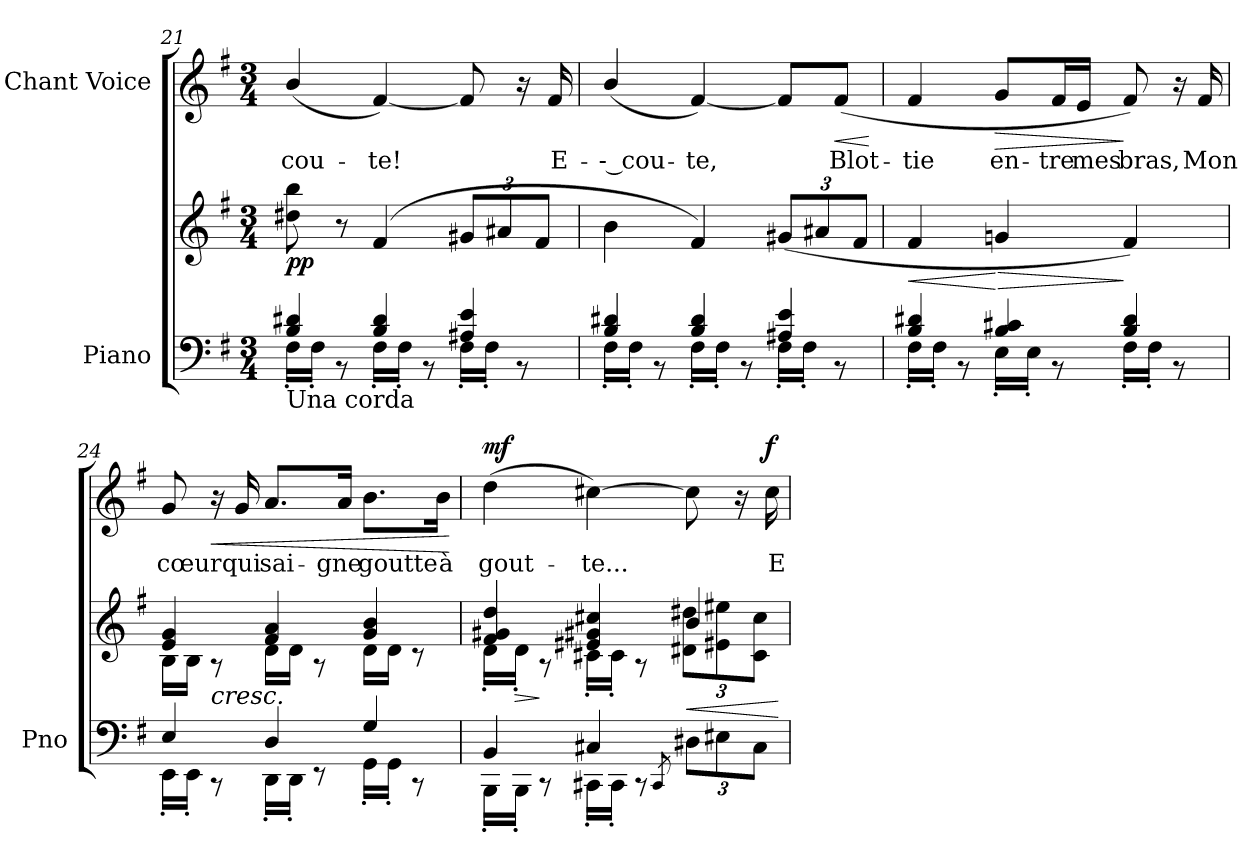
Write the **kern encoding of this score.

**kern	**kern	**dynam	**kern	**text	**dynam
*part2	*part2	*part2	*part1	*part1	*part1
*staff3	*staff2	*staff2/3	*staff1	*staff1	*staff1
*I"Piano	*	*	*I"Chant Voice	*	*
*I'Pno	*	*	*	*	*
*clefF4	*clefG2	*	*clefG2	*	*
*k[f#]	*k[f#]	*	*k[f#]	*	*
*M3/4	*M3/4	*	*M3/4	*	*
=21	=21	=21	=21	=21	=21
*^	*	*	*	*	*
!LO:TX:b:t=Una corda	!	!	!	!	!	!
!	!	!	!LO:DY:b	!	!	!
4B/ 4d#X/	16F#'\LL	8dd#X\ 8bb\	pp	(4b/	-cou-	.
.	16F#'\JJ	.	.	.	.	.
.	8r	8r	.	.	.	.
4B/ 4d#/	16F#'\LL	(>4f#/	.	[4f#/)	-te!	.
.	16F#'\JJ	.	.	.	.	.
.	8r	.	.	.	.	.
*	*	*Xbrackettup	*	*	*	*
4A#X/ 4e/	16F#'\LL	12g#X/L	.	8f#/]	.	.
.	16F#'\JJ	.	.	.	.	.
.	.	12a#X/	.	.	.	.
.	8r	.	.	16r	.	.
.	.	12f#/J	.	.	.	.
.	.	.	.	16f#/	E-	.
=22	=22	=22	=22	=22	=22	=22
4B/ 4d#X/	16F#'\LL	4b\	.	(4b/	-- cou-	.
.	16F#'\JJ	.	.	.	.	.
.	8r	.	.	.	.	.
4B/ 4d#/	16F#'\LL	4f#/)	.	[4f#/)	-te,	.
.	16F#'\JJ	.	.	.	.	.
.	8r	.	.	.	.	.
4A#X/ 4e/	16F#'\LL	(>12g#X/L	.	8f#/L]	.	.
.	16F#'\JJ	.	.	.	.	.
.	.	12a#X/	.	.	.	.
!	!	!	!	!	!	!LO:HP:b
.	8r	.	.	(>8f#/J	Blot-	<
.	.	12f#/J	.	.	.	.
*v	*v	*	*	*	*	*
.	.	.	.	.	[
=23	=23	=23	=23	=23	=23
*^	*	*	*	*	*
!	!	!	!LO:HP:b	!	!	!
4B/ 4d#X/	16F#'\LL	4f#/	<	4f#/	-tie	.
.	16F#'\JJ	.	.	.	.	.
.	8r	.	.	.	.	.
!	!	!	!LO:HP:n=1:b	!	!	!LO:HP:b
4B/ 4c#X/	16E'\LL	4gn/	[ >	8g/L	en-	>
.	16E'\JJ	.	.	.	.	.
.	8r	.	.	16f#/L	-tre	.
.	.	.	.	16e/JJ	mes	.
4B/ 4d#/	16F#'\LL	4f#/)	]	8f#/)	bras,	]
.	16F#'\JJ	.	.	.	.	.
.	8r	.	.	16r	.	.
.	.	.	.	16f#/	Mon	.
=24	=24	=24	=24	=24	=24	=24
*	*	*^	*	*	*	*
4E/	16EE'\LL	4e/ 4g/	16B\LL	.	8g/	cœur	.
.	16EE'\JJ	.	16B\JJ	.	.	.	.
!	!	!	!LO:TX:b:i:t=cresc.	!	!	!	!
!	!	!	!	!	!	!	!LO:HP:b
.	8r	.	8r	.	16r	.	<
.	.	.	.	.	16g/	qui	.
4D/	16DD'\LL	4f#/ 4a/	16d\LL	.	8.a/L	sai-	.
.	16DD'\JJ	.	16d\JJ	.	.	.	.
.	8r	.	8r	.	.	.	.
.	.	.	.	.	16a/Jk	-gne	.
4G/	16GG'\LL	4g/ 4b/	16d\LL	.	8.b\L	goutte	.
.	16GG'\JJ	.	16d\JJ	.	.	.	.
.	8r	.	8r	.	.	.	.
.	.	.	.	.	16b\Jk	à	.
*v	*v	*	*	*	*	*	*
*	*v	*v	*	*	*	*
.	.	.	.	.	[
=25	=25	=25	=25	=25	=25
*^	*^	*	*	*	*
!	!	!	!	!LO:DY:b=2	!	!	!
!	!	!	!	!LO:DY:n=1:b	!	!	!LO:DY:a
4BB/	16BBB'\LL	4f#/ 4g#X/ 4dd/	16d'\LL	p mf	(4dd\	gout-	mf
!	!	!	!	!LO:HP:b	!	!	!
.	16BBB'\JJ	.	16d'\JJ	>	.	.	.
.	8r	.	8r	]	.	.	.
4C#X/	16CC#X'\LL	4e#X/ 4g#X/ 4cc#X/	16c#X'\LL	.	[4cc#X\)	-te...	.
.	16CC#'\JJ	.	16c#'\JJ	.	.	.	.
.	8r	.	8r	.	.	.	.
.	8qCC#/	.	.	.	.	.	.
*	*Xbrackettup	*	*	*	*	*	*
!	!	!	!	!LO:HP:b	!	!	!
*	*	*	*brackettup	*	*	*	*
4ryy	12D#X\L	4b/	12d#X\ 12dd#X\L	<	8cc#\]	.	.
.	12E#X\	.	12e#X\ 12ee#X\	.	.	.	.
.	.	.	.	.	16r	.	.
.	12C#\J	.	12c#\ 12cc#\J	.	.	.	.
!	!	!	!	!	!	!	!LO:DY:a
.	.	.	.	.	16cc#\	E-	f
*v	*v	*	*	*	*	*	*
*	*v	*v	*	*	*	*
.	.	[	.	.	.
=	=	=	=	=	=
*-	*-	*-	*-	*-	*-
